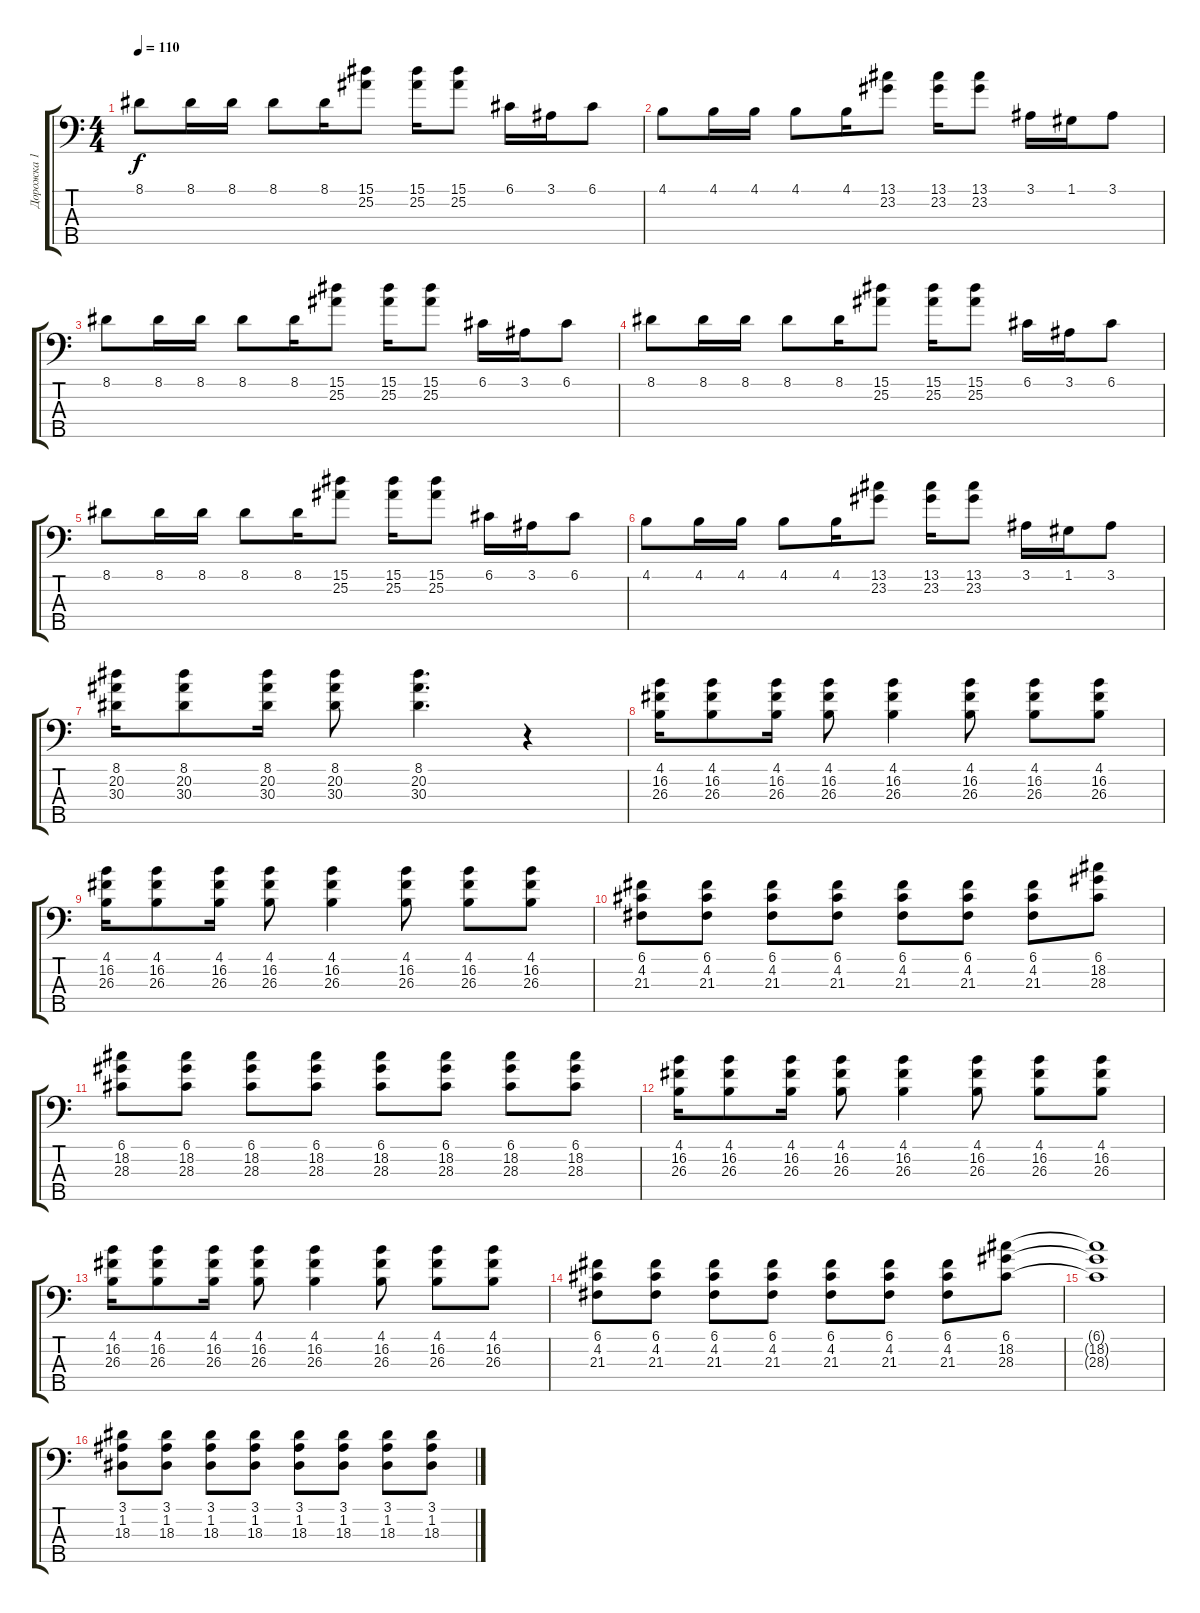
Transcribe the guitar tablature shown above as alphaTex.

\track ("Дорожка 1" "Дорожка 1") {instrument distortionguitar}
\staff {score tabs}
\tuning (G2 D2 A1 E1 B0) {hide}
\ts (4 4)
\tempo 110
\clef f4
\ks c
8.1.8{dy f} 8.1.16 8.1.16 8.1.8 8.1.16 (15.1 25.2).8 (15.1 25.2).16 (15.1 25.2).8 6.1.16 3.1.16 6.1.8 |
4.1.8 4.1.16 4.1.16 4.1.8 4.1.16 (13.1 23.2).8 (13.1 23.2).16 (13.1 23.2).8 3.1.16 1.1.16 3.1.8 |
8.1.8 8.1.16 8.1.16 8.1.8 8.1.16 (15.1 25.2).8 (15.1 25.2).16 (15.1 25.2).8 6.1.16 3.1.16 6.1.8 |
8.1.8 8.1.16 8.1.16 8.1.8 8.1.16 (15.1 25.2).8 (15.1 25.2).16 (15.1 25.2).8 6.1.16 3.1.16 6.1.8 |
8.1.8 8.1.16 8.1.16 8.1.8 8.1.16 (15.1 25.2).8 (15.1 25.2).16 (15.1 25.2).8 6.1.16 3.1.16 6.1.8 |
4.1.8 4.1.16 4.1.16 4.1.8 4.1.16 (13.1 23.2).8 (13.1 23.2).16 (13.1 23.2).8 3.1.16 1.1.16 3.1.8 |
(8.1 20.2 30.3).16 (8.1 20.2 30.3).8 (8.1 20.2 30.3).16 (8.1 20.2 30.3).8 (8.1 20.2 30.3).4{d} r.4 |
(4.1 16.2 26.3).16 (4.1 16.2 26.3).8 (4.1 16.2 26.3).16 (4.1 16.2 26.3).8 (4.1 16.2 26.3).4 (4.1 16.2 26.3).8 (4.1 16.2 26.3).8 (4.1 16.2 26.3).8 |
(4.1 16.2 26.3).16 (4.1 16.2 26.3).8 (4.1 16.2 26.3).16 (4.1 16.2 26.3).8 (4.1 16.2 26.3).4 (4.1 16.2 26.3).8 (4.1 16.2 26.3).8 (4.1 16.2 26.3).8 |
(6.1 4.2 21.3).8 (6.1 4.2 21.3).8 (6.1 4.2 21.3).8 (6.1 4.2 21.3).8 (6.1 4.2 21.3).8 (6.1 4.2 21.3).8 (6.1 4.2 21.3).8 (6.1 18.2 28.3).8 |
(6.1 18.2 28.3).8 (6.1 18.2 28.3).8 (6.1 18.2 28.3).8 (6.1 18.2 28.3).8 (6.1 18.2 28.3).8 (6.1 18.2 28.3).8 (6.1 18.2 28.3).8 (6.1 18.2 28.3).8 |
(4.1 16.2 26.3).16 (4.1 16.2 26.3).8 (4.1 16.2 26.3).16 (4.1 16.2 26.3).8 (4.1 16.2 26.3).4 (4.1 16.2 26.3).8 (4.1 16.2 26.3).8 (4.1 16.2 26.3).8 |
(4.1 16.2 26.3).16 (4.1 16.2 26.3).8 (4.1 16.2 26.3).16 (4.1 16.2 26.3).8 (4.1 16.2 26.3).4 (4.1 16.2 26.3).8 (4.1 16.2 26.3).8 (4.1 16.2 26.3).8 |
(6.1 4.2 21.3).8 (6.1 4.2 21.3).8 (6.1 4.2 21.3).8 (6.1 4.2 21.3).8 (6.1 4.2 21.3).8 (6.1 4.2 21.3).8 (6.1 4.2 21.3).8 (6.1 18.2 28.3).8 |
(6.1{t} 18.2{t} 28.3{t}).1 |
(3.1 1.2 18.3).8 (3.1 1.2 18.3).8 (3.1 1.2 18.3).8 (3.1 1.2 18.3).8 (3.1 1.2 18.3).8 (3.1 1.2 18.3).8 (3.1 1.2 18.3).8 (3.1 1.2 18.3).8
